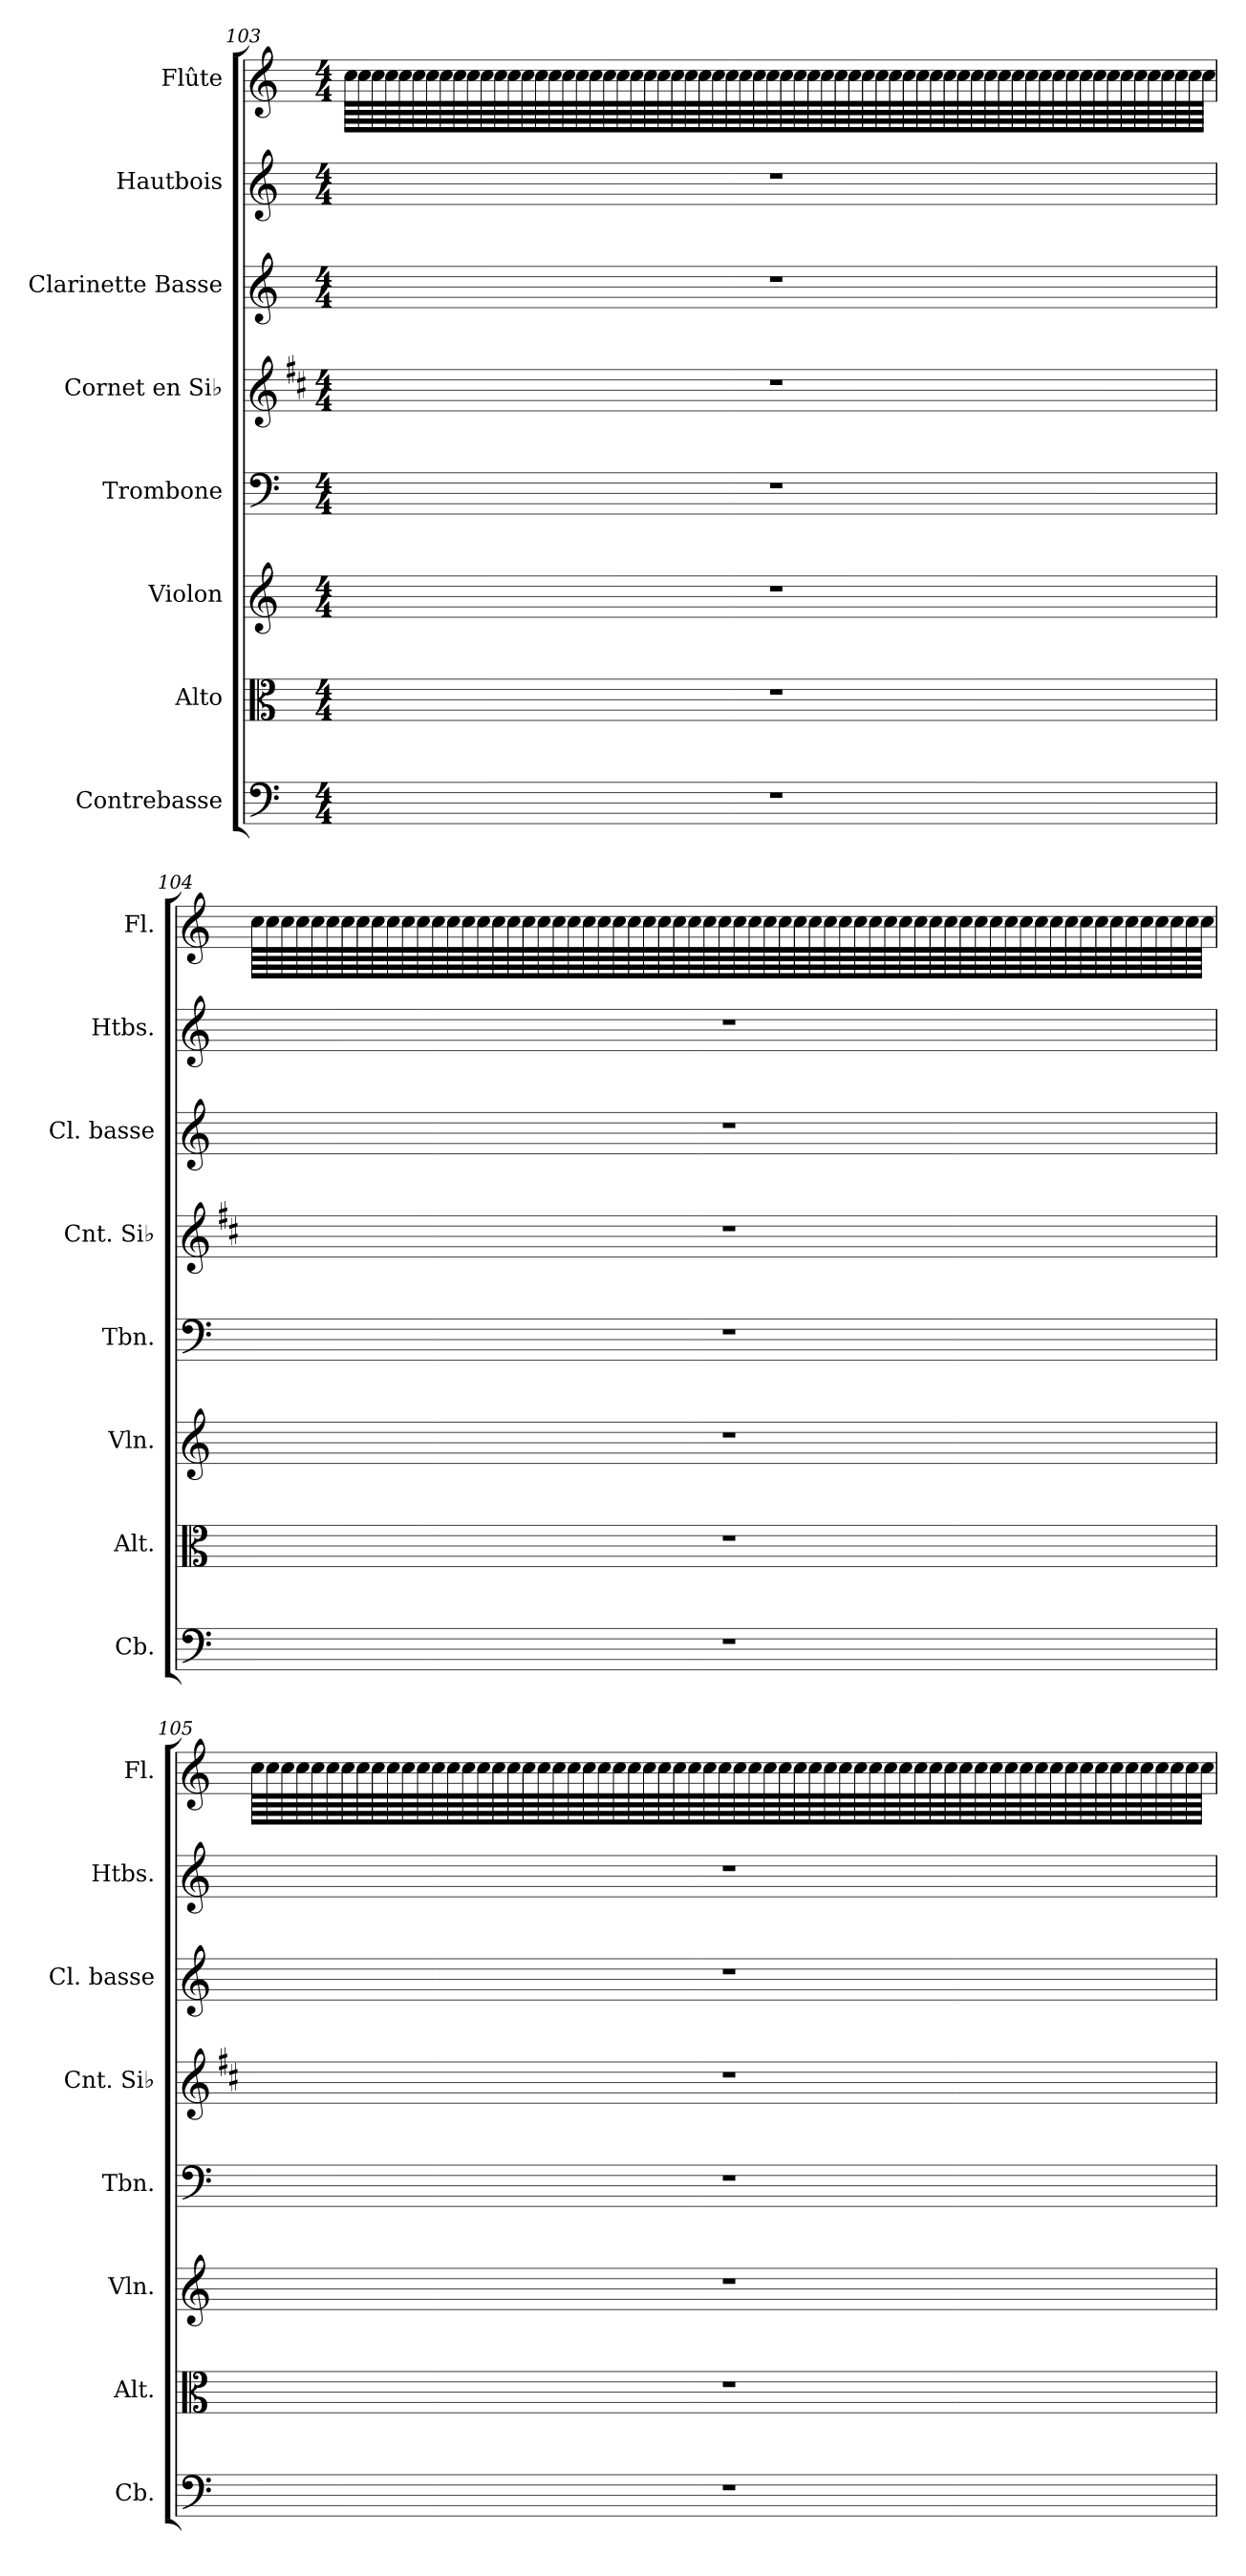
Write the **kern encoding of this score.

**kern	**kern	**kern	**kern	**kern	**kern	**kern	**kern
*part8	*part7	*part6	*part5	*part4	*part3	*part2	*part1
*staff8	*staff7	*staff6	*staff5	*staff4	*staff3	*staff2	*staff1
*I"Contrebasse	*I"Alto	*I"Violon	*I"Trombone	*I"Cornet en Si♭	*I"Clarinette Basse	*I"Hautbois	*I"Flûte
*I'Cb.	*I'Alt.	*I'Vln.	*I'Tbn.	*I'Cnt. Si♭	*I'Cl. basse	*I'Htbs.	*I'Fl.
!!LO:PB:g=z
*clefF4	*clefC3	*clefG2	*clefF4	*clefG2	*clefG2	*clefG2	*clefG2
*ITrd7c12	*	*	*	*ITrd1c2	*ITrd8c14	*	*
*k[]	*k[]	*k[]	*k[]	*k[]	*k[]	*k[]	*k[]
*M4/4	*M4/4	*M4/4	*M4/4	*M4/4	*M4/4	*M4/4	*M4/4
=103	=103	=103	=103	=103	=103	=103	=103
1r	1r	1r	1r	1r	1r	1r	64cc\LLLL
.	.	.	.	.	.	.	64cc\
.	.	.	.	.	.	.	64cc\
.	.	.	.	.	.	.	64cc\
.	.	.	.	.	.	.	64cc\
.	.	.	.	.	.	.	64cc\
.	.	.	.	.	.	.	64cc\
.	.	.	.	.	.	.	64cc\
.	.	.	.	.	.	.	64cc\
.	.	.	.	.	.	.	64cc\
.	.	.	.	.	.	.	64cc\
.	.	.	.	.	.	.	64cc\
.	.	.	.	.	.	.	64cc\
.	.	.	.	.	.	.	64cc\
.	.	.	.	.	.	.	64cc\
.	.	.	.	.	.	.	64cc\
.	.	.	.	.	.	.	64cc\
.	.	.	.	.	.	.	64cc\
.	.	.	.	.	.	.	64cc\
.	.	.	.	.	.	.	64cc\
.	.	.	.	.	.	.	64cc\
.	.	.	.	.	.	.	64cc\
.	.	.	.	.	.	.	64cc\
.	.	.	.	.	.	.	64cc\
.	.	.	.	.	.	.	64cc\
.	.	.	.	.	.	.	64cc\
.	.	.	.	.	.	.	64cc\
.	.	.	.	.	.	.	64cc\
.	.	.	.	.	.	.	64cc\
.	.	.	.	.	.	.	64cc\
.	.	.	.	.	.	.	64cc\
.	.	.	.	.	.	.	64cc\
.	.	.	.	.	.	.	64cc\
.	.	.	.	.	.	.	64cc\
.	.	.	.	.	.	.	64cc\
.	.	.	.	.	.	.	64cc\
.	.	.	.	.	.	.	64cc\
.	.	.	.	.	.	.	64cc\
.	.	.	.	.	.	.	64cc\
.	.	.	.	.	.	.	64cc\
.	.	.	.	.	.	.	64cc\
.	.	.	.	.	.	.	64cc\
.	.	.	.	.	.	.	64cc\
.	.	.	.	.	.	.	64cc\
.	.	.	.	.	.	.	64cc\
.	.	.	.	.	.	.	64cc\
.	.	.	.	.	.	.	64cc\
.	.	.	.	.	.	.	64cc\
.	.	.	.	.	.	.	64cc\
.	.	.	.	.	.	.	64cc\
.	.	.	.	.	.	.	64cc\
.	.	.	.	.	.	.	64cc\
.	.	.	.	.	.	.	64cc\
.	.	.	.	.	.	.	64cc\
.	.	.	.	.	.	.	64cc\
.	.	.	.	.	.	.	64cc\
.	.	.	.	.	.	.	64cc\
.	.	.	.	.	.	.	64cc\
.	.	.	.	.	.	.	64cc\
.	.	.	.	.	.	.	64cc\
.	.	.	.	.	.	.	64cc\
.	.	.	.	.	.	.	64cc\
.	.	.	.	.	.	.	64cc\
.	.	.	.	.	.	.	64cc\JJJJ
!!LO:PB:g=z
=104	=104	=104	=104	=104	=104	=104	=104
1r	1r	1r	1r	1r	1r	1r	64cc\LLLL
.	.	.	.	.	.	.	64cc\
.	.	.	.	.	.	.	64cc\
.	.	.	.	.	.	.	64cc\
.	.	.	.	.	.	.	64cc\
.	.	.	.	.	.	.	64cc\
.	.	.	.	.	.	.	64cc\
.	.	.	.	.	.	.	64cc\
.	.	.	.	.	.	.	64cc\
.	.	.	.	.	.	.	64cc\
.	.	.	.	.	.	.	64cc\
.	.	.	.	.	.	.	64cc\
.	.	.	.	.	.	.	64cc\
.	.	.	.	.	.	.	64cc\
.	.	.	.	.	.	.	64cc\
.	.	.	.	.	.	.	64cc\
.	.	.	.	.	.	.	64cc\
.	.	.	.	.	.	.	64cc\
.	.	.	.	.	.	.	64cc\
.	.	.	.	.	.	.	64cc\
.	.	.	.	.	.	.	64cc\
.	.	.	.	.	.	.	64cc\
.	.	.	.	.	.	.	64cc\
.	.	.	.	.	.	.	64cc\
.	.	.	.	.	.	.	64cc\
.	.	.	.	.	.	.	64cc\
.	.	.	.	.	.	.	64cc\
.	.	.	.	.	.	.	64cc\
.	.	.	.	.	.	.	64cc\
.	.	.	.	.	.	.	64cc\
.	.	.	.	.	.	.	64cc\
.	.	.	.	.	.	.	64cc\
.	.	.	.	.	.	.	64cc\
.	.	.	.	.	.	.	64cc\
.	.	.	.	.	.	.	64cc\
.	.	.	.	.	.	.	64cc\
.	.	.	.	.	.	.	64cc\
.	.	.	.	.	.	.	64cc\
.	.	.	.	.	.	.	64cc\
.	.	.	.	.	.	.	64cc\
.	.	.	.	.	.	.	64cc\
.	.	.	.	.	.	.	64cc\
.	.	.	.	.	.	.	64cc\
.	.	.	.	.	.	.	64cc\
.	.	.	.	.	.	.	64cc\
.	.	.	.	.	.	.	64cc\
.	.	.	.	.	.	.	64cc\
.	.	.	.	.	.	.	64cc\
.	.	.	.	.	.	.	64cc\
.	.	.	.	.	.	.	64cc\
.	.	.	.	.	.	.	64cc\
.	.	.	.	.	.	.	64cc\
.	.	.	.	.	.	.	64cc\
.	.	.	.	.	.	.	64cc\
.	.	.	.	.	.	.	64cc\
.	.	.	.	.	.	.	64cc\
.	.	.	.	.	.	.	64cc\
.	.	.	.	.	.	.	64cc\
.	.	.	.	.	.	.	64cc\
.	.	.	.	.	.	.	64cc\
.	.	.	.	.	.	.	64cc\
.	.	.	.	.	.	.	64cc\
.	.	.	.	.	.	.	64cc\
.	.	.	.	.	.	.	64cc\JJJJ
!!LO:PB:g=z
=105	=105	=105	=105	=105	=105	=105	=105
1r	1r	1r	1r	1r	1r	1r	64cc\LLLL
.	.	.	.	.	.	.	64cc\
.	.	.	.	.	.	.	64cc\
.	.	.	.	.	.	.	64cc\
.	.	.	.	.	.	.	64cc\
.	.	.	.	.	.	.	64cc\
.	.	.	.	.	.	.	64cc\
.	.	.	.	.	.	.	64cc\
.	.	.	.	.	.	.	64cc\
.	.	.	.	.	.	.	64cc\
.	.	.	.	.	.	.	64cc\
.	.	.	.	.	.	.	64cc\
.	.	.	.	.	.	.	64cc\
.	.	.	.	.	.	.	64cc\
.	.	.	.	.	.	.	64cc\
.	.	.	.	.	.	.	64cc\
.	.	.	.	.	.	.	64cc\
.	.	.	.	.	.	.	64cc\
.	.	.	.	.	.	.	64cc\
.	.	.	.	.	.	.	64cc\
.	.	.	.	.	.	.	64cc\
.	.	.	.	.	.	.	64cc\
.	.	.	.	.	.	.	64cc\
.	.	.	.	.	.	.	64cc\
.	.	.	.	.	.	.	64cc\
.	.	.	.	.	.	.	64cc\
.	.	.	.	.	.	.	64cc\
.	.	.	.	.	.	.	64cc\
.	.	.	.	.	.	.	64cc\
.	.	.	.	.	.	.	64cc\
.	.	.	.	.	.	.	64cc\
.	.	.	.	.	.	.	64cc\
.	.	.	.	.	.	.	64cc\
.	.	.	.	.	.	.	64cc\
.	.	.	.	.	.	.	64cc\
.	.	.	.	.	.	.	64cc\
.	.	.	.	.	.	.	64cc\
.	.	.	.	.	.	.	64cc\
.	.	.	.	.	.	.	64cc\
.	.	.	.	.	.	.	64cc\
.	.	.	.	.	.	.	64cc\
.	.	.	.	.	.	.	64cc\
.	.	.	.	.	.	.	64cc\
.	.	.	.	.	.	.	64cc\
.	.	.	.	.	.	.	64cc\
.	.	.	.	.	.	.	64cc\
.	.	.	.	.	.	.	64cc\
.	.	.	.	.	.	.	64cc\
.	.	.	.	.	.	.	64cc\
.	.	.	.	.	.	.	64cc\
.	.	.	.	.	.	.	64cc\
.	.	.	.	.	.	.	64cc\
.	.	.	.	.	.	.	64cc\
.	.	.	.	.	.	.	64cc\
.	.	.	.	.	.	.	64cc\
.	.	.	.	.	.	.	64cc\
.	.	.	.	.	.	.	64cc\
.	.	.	.	.	.	.	64cc\
.	.	.	.	.	.	.	64cc\
.	.	.	.	.	.	.	64cc\
.	.	.	.	.	.	.	64cc\
.	.	.	.	.	.	.	64cc\
.	.	.	.	.	.	.	64cc\
.	.	.	.	.	.	.	64cc\JJJJ
=	=	=	=	=	=	=	=
*-	*-	*-	*-	*-	*-	*-	*-
